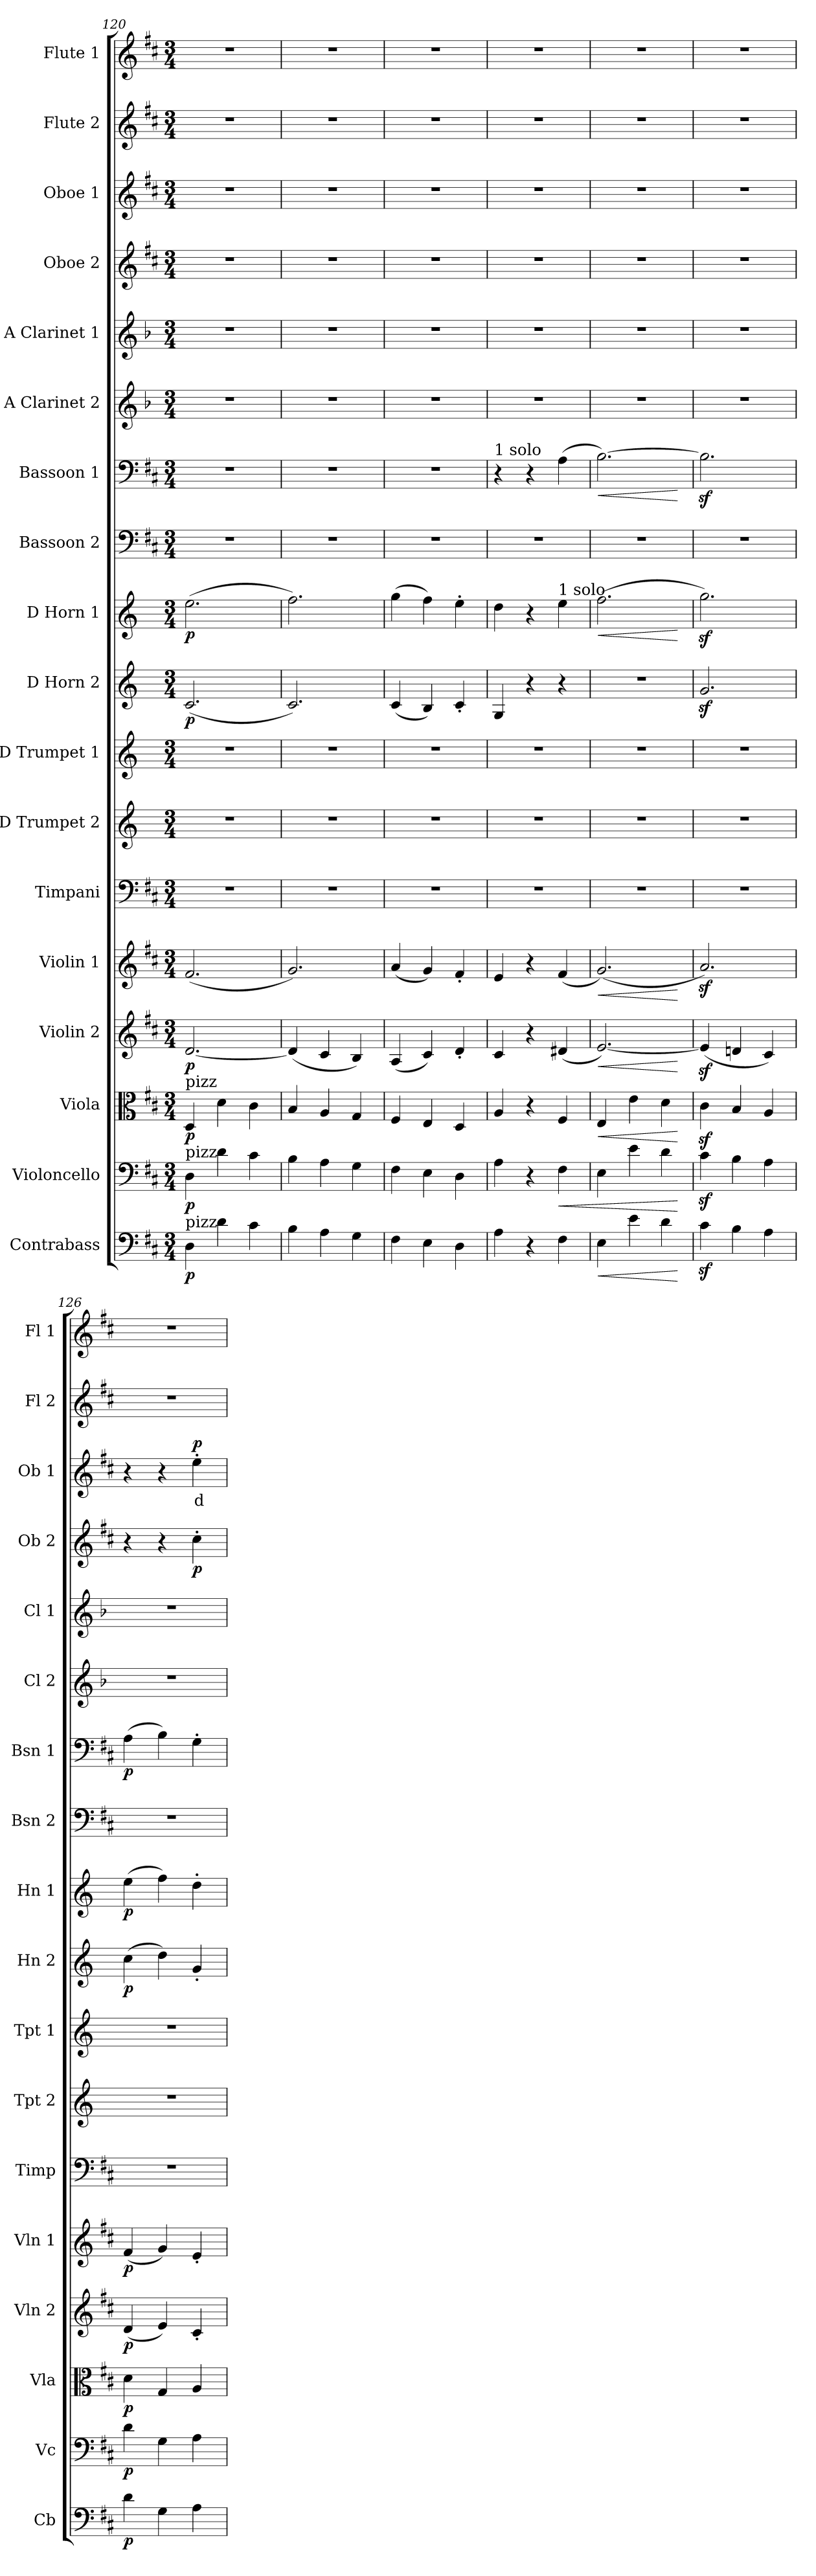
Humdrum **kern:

**kern	**dynam	**kern	**dynam	**kern	**dynam	**kern	**dynam	**kern	**dynam	**kern	**kern	**kern	**kern	**dynam	**kern	**dynam	**kern	**kern	**dynam	**kern	**kern	**kern	**dynam	**kern	**text	**dynam	**kern	**kern
*part18	*part18	*part17	*part17	*part16	*part16	*part15	*part15	*part14	*part14	*part13	*part12	*part11	*part10	*part10	*part9	*part9	*part8	*part7	*part7	*part6	*part5	*part4	*part4	*part3	*part3	*part3	*part2	*part1
*staff18	*staff18	*staff17	*staff17	*staff16	*staff16	*staff15	*staff15	*staff14	*staff14	*staff13	*staff12	*staff11	*staff10	*staff10	*staff9	*staff9	*staff8	*staff7	*staff7	*staff6	*staff5	*staff4	*staff4	*staff3	*staff3	*staff3	*staff2	*staff1
*I"Contrabass	*	*I"Violoncello	*	*I"Viola	*	*I"Violin 2	*	*I"Violin 1	*	*I"Timpani	*I"D Trumpet 2	*I"D Trumpet 1	*I"D Horn 2	*	*I"D Horn 1	*	*I"Bassoon 2	*I"Bassoon 1	*	*I"A Clarinet 2	*I"A Clarinet 1	*I"Oboe 2	*	*I"Oboe 1	*	*	*I"Flute 2	*I"Flute 1
*I'Cb	*	*I'Vc	*	*I'Vla	*	*I'Vln 2	*	*I'Vln 1	*	*I'Timp	*I'Tpt 2	*I'Tpt 1	*I'Hn 2	*	*I'Hn 1	*	*I'Bsn 2	*I'Bsn 1	*	*I'Cl 2	*I'Cl 1	*I'Ob 2	*	*I'Ob 1	*	*	*I'Fl 2	*I'Fl 1
*clefF4	*	*clefF4	*	*clefC3	*	*clefG2	*	*clefG2	*	*clefF4	*clefG2	*clefG2	*clefG2	*	*clefG2	*	*clefF4	*clefF4	*	*clefG2	*clefG2	*clefG2	*	*clefG2	*	*	*clefG2	*clefG2
*ITrd7c12	*	*	*	*	*	*	*	*	*	*	*ITrd-1c-2	*ITrd-1c-2	*ITrd6c10	*	*ITrd6c10	*	*	*	*	*ITrd2c3	*ITrd2c3	*	*	*	*	*	*	*
*k[f#c#]	*	*k[f#c#]	*	*k[f#c#]	*	*k[f#c#]	*	*k[f#c#]	*	*k[f#c#]	*k[f#c#]	*k[f#c#]	*k[f#c#]	*	*k[f#c#]	*	*k[f#c#]	*k[f#c#]	*	*k[f#c#]	*k[f#c#]	*k[f#c#]	*	*k[f#c#]	*	*	*k[f#c#]	*k[f#c#]
*M3/4	*	*M3/4	*	*M3/4	*	*M3/4	*	*M3/4	*	*M3/4	*M3/4	*M3/4	*M3/4	*	*M3/4	*	*M3/4	*M3/4	*	*M3/4	*M3/4	*M3/4	*	*M3/4	*	*	*M3/4	*M3/4
=120	=120	=120	=120	=120	=120	=120	=120	=120	=120	=120	=120	=120	=120	=120	=120	=120	=120	=120	=120	=120	=120	=120	=120	=120	=120	=120	=120	=120
!	!	!	!	!LO:TX:a:t=pizz	!	!	!	!	!	!	!	!	!	!	!	!	!	!	!	!	!	!	!	!	!	!	!	!
!	!	!LO:TX:a:t=pizz	!	!	!	!	!	!	!	!	!	!	!	!	!	!	!	!	!	!	!	!	!	!	!	!	!	!
!LO:TX:a:t=pizz	!	!	!	!	!	!	!	!	!	!	!	!	!	!	!	!	!	!	!	!	!	!	!	!	!	!	!	!
!	!LO:DY:b	!	!LO:DY:b	!	!LO:DY:b	!	!LO:DY:b	!	!	!	!	!	!	!LO:DY:b	!	!LO:DY:b	!	!	!	!	!	!	!	!	!	!	!	!
4DD\	p	4D\	p	4D/	p	[2.d/	p	(2.f#/	.	2.r	2.r	2.r	(2.D/	p	(2.f#\	p	2.r	2.r	.	2.r	2.r	2.r	.	2.r	.	.	2.r	2.r
4D\	.	4d\	.	4d\	.	.	.	.	.	.	.	.	.	.	.	.	.	.	.	.	.	.	.	.	.	.	.	.
4C#\	.	4c#\	.	4c#\	.	.	.	.	.	.	.	.	.	.	.	.	.	.	.	.	.	.	.	.	.	.	.	.
=121	=121	=121	=121	=121	=121	=121	=121	=121	=121	=121	=121	=121	=121	=121	=121	=121	=121	=121	=121	=121	=121	=121	=121	=121	=121	=121	=121	=121
4BB\	.	4B\	.	4B/	.	(4d/]	.	2.g/)	.	2.r	2.r	2.r	2.D/)	.	2.g\)	.	2.r	2.r	.	2.r	2.r	2.r	.	2.r	.	.	2.r	2.r
4AA\	.	4A\	.	4A/	.	4c#/	.	.	.	.	.	.	.	.	.	.	.	.	.	.	.	.	.	.	.	.	.	.
4GG\	.	4G\	.	4G/	.	4B/)	.	.	.	.	.	.	.	.	.	.	.	.	.	.	.	.	.	.	.	.	.	.
=122	=122	=122	=122	=122	=122	=122	=122	=122	=122	=122	=122	=122	=122	=122	=122	=122	=122	=122	=122	=122	=122	=122	=122	=122	=122	=122	=122	=122
4FF#\	.	4F#\	.	4F#/	.	(4A/	.	(4a/	.	2.r	2.r	2.r	(4D/	.	(4a\	.	2.r	2.r	.	2.r	2.r	2.r	.	2.r	.	.	2.r	2.r
4EE\	.	4E\	.	4E/	.	4c#/)	.	4g/)	.	.	.	.	4C#/)	.	4g\)	.	.	.	.	.	.	.	.	.	.	.	.	.
4DD\	.	4D\	.	4D/	.	4d'/	.	4f#'/	.	.	.	.	4D'/	.	4f#'\	.	.	.	.	.	.	.	.	.	.	.	.	.
=123	=123	=123	=123	=123	=123	=123	=123	=123	=123	=123	=123	=123	=123	=123	=123	=123	=123	=123	=123	=123	=123	=123	=123	=123	=123	=123	=123	=123
!	!	!	!	!	!	!	!	!	!	!	!	!	!	!	!	!	!	!LO:TX:a:t=1 solo	!	!	!	!	!	!	!	!	!	!
4AA\	.	4A\	.	4A/	.	4c#/	.	4e/	.	2.r	2.r	2.r	4AA/	.	4e\	.	2.r	4r	.	2.r	2.r	2.r	.	2.r	.	.	2.r	2.r
4r	.	4r	.	4r	.	4r	.	4r	.	.	.	.	4r	.	4r	.	.	4r	.	.	.	.	.	.	.	.	.	.
!	!	!	!	!	!	!	!	!	!	!	!	!	!	!	!LO:TX:a:t=1 solo	!	!	!	!	!	!	!	!	!	!	!	!	!
!	!	!	!LO:HP:b	!	!	!	!	!	!	!	!	!	!	!	!	!	!	!	!	!	!	!	!	!	!	!	!	!
4FF#\	.	4F#\	<	4F#/	.	(4d#X/	.	(4f#/	.	.	.	.	4r	.	4f#\	.	.	(4A\	.	.	.	.	.	.	.	.	.	.
!!LO:PB:g=z
=124	=124	=124	=124	=124	=124	=124	=124	=124	=124	=124	=124	=124	=124	=124	=124	=124	=124	=124	=124	=124	=124	=124	=124	=124	=124	=124	=124	=124
!	!LO:HP:b	!	!	!	!LO:HP:b	!	!LO:HP:b	!	!LO:HP:b	!	!	!	!	!	!	!LO:HP:b	!	!	!LO:HP:b	!	!	!	!	!	!	!	!	!
4EE\	<	4E\	.	4E/	<	[2.e/)	<	(2.g/)	<	2.r	2.r	2.r	2.r	.	(2.g\	<	2.r	[2.B\)	<	2.r	2.r	2.r	.	2.r	.	.	2.r	2.r
4E\	.	4e\	.	4e\	.	.	.	.	.	.	.	.	.	.	.	.	.	.	.	.	.	.	.	.	.	.	.	.
4D\	.	4d\	.	4d\	.	.	.	.	.	.	.	.	.	.	.	.	.	.	.	.	.	.	.	.	.	.	.	.
.	[	.	[	.	[	.	[	.	[	.	.	.	.	.	.	[	.	.	[	.	.	.	.	.	.	.	.	.
=125	=125	=125	=125	=125	=125	=125	=125	=125	=125	=125	=125	=125	=125	=125	=125	=125	=125	=125	=125	=125	=125	=125	=125	=125	=125	=125	=125	=125
4C#z<\	.	4c#z<\	.	4c#z<\	.	(4ez</]	.	2.az</)	.	2.r	2.r	2.r	2.Az</	.	2.az<\)	.	2.r	2.Bz<\]	.	2.r	2.r	2.r	.	2.r	.	.	2.r	2.r
4BB\	.	4B\	.	4B/	.	4dn/	.	.	.	.	.	.	.	.	.	.	.	.	.	.	.	.	.	.	.	.	.	.
4AA\	.	4A\	.	4A/	.	4c#/)	.	.	.	.	.	.	.	.	.	.	.	.	.	.	.	.	.	.	.	.	.	.
=126	=126	=126	=126	=126	=126	=126	=126	=126	=126	=126	=126	=126	=126	=126	=126	=126	=126	=126	=126	=126	=126	=126	=126	=126	=126	=126	=126	=126
!	!LO:DY:b	!	!LO:DY:b	!	!LO:DY:b	!	!LO:DY:b	!	!LO:DY:b	!	!	!	!	!LO:DY:b	!	!LO:DY:b	!	!	!LO:DY:b	!	!	!	!	!	!	!	!	!
4D\	p	4d\	p	4d\	p	(4d/	p	(4f#/	p	2.r	2.r	2.r	(4d\	p	(4f#\	p	2.r	(4A\	p	2.r	2.r	4r	.	4r	.	.	2.r	2.r
4GG\	.	4G\	.	4G/	.	4e/)	.	4g/)	.	.	.	.	4e\)	.	4g\)	.	.	4B\)	.	.	.	4r	.	4r	.	.	.	.
!	!	!	!	!	!	!	!	!	!	!	!	!	!	!	!	!	!	!	!	!	!	!	!LO:DY:b	!	!LO:LY:b:color=#FF0000	!LO:DY:b	!	!
4AA\	.	4A\	.	4A/	.	4c#'/	.	4e'/	.	.	.	.	4A'/	.	4e'\	.	.	4G'\	.	.	.	4cc#'\	p	4ee'\	d	p	.	.
=	=	=	=	=	=	=	=	=	=	=	=	=	=	=	=	=	=	=	=	=	=	=	=	=	=	=	=	=
*-	*-	*-	*-	*-	*-	*-	*-	*-	*-	*-	*-	*-	*-	*-	*-	*-	*-	*-	*-	*-	*-	*-	*-	*-	*-	*-	*-	*-
